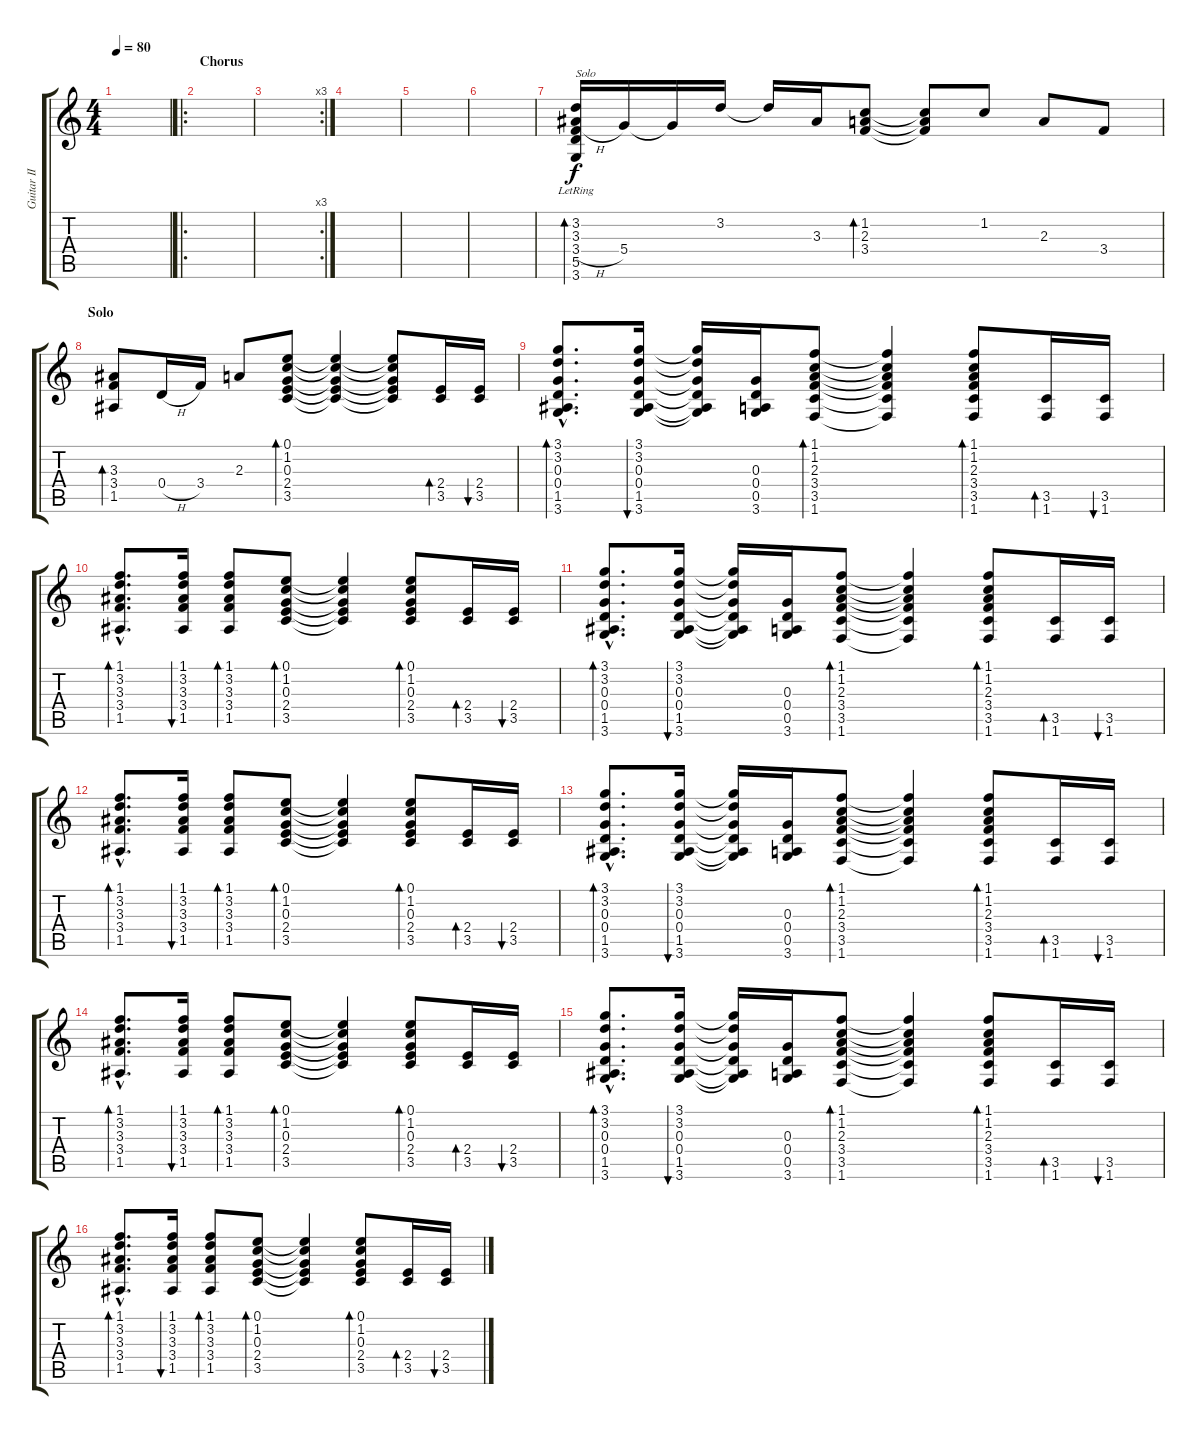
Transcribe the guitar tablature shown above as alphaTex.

\track ("Guitar II (acous.)" "Guitar II ") {instrument acousticguitarsteel}
\staff {score tabs}
\tuning (E4 B3 G3 D3 A2 E2) {hide}
\ts (4 4)
\tempo 80
\clef g2
\ks c
|
\ro
\section ("" "Chorus")
|
\rc 3
|
|
|
|
(3.2 3.3{lr} 3.4{h} 5.5{lr} 3.6{lr}).16{bd 30 txt "Solo"} 5.4.16 5.4{t}.16 3.2.16 3.2{t}.16 3.3.16 (1.2 2.3 3.4).8{bd 60} (1.2{t} 2.3{t} 3.4{t}).8 1.2.8 2.3.8 3.4.8 |
\section ("" "Solo")
(3.3 3.4 1.5).8{bd 30} 0.4{h}.16 3.4.16 2.3.8 (0.1 1.2 0.3 2.4 3.5).8{bd 60} (0.1{t} 1.2{t} 0.3{t} 2.4{t} 3.5{t}).4 (0.1{t} 1.2{t} 0.3{t} 2.4{t} 3.5{t}).8 (2.4 3.5).16{bd 30} (2.4 3.5).16{bu 30} |
(3.1{hac} 3.2{hac} 0.3{hac} 0.4{hac} 1.5{hac} 3.6{hac}).8{d bd 30} (3.1 3.2 0.3 0.4 1.5 3.6).16{bu 30} (3.1{t} 3.2{t} 0.3{t} 0.4{t} 1.5{t} 3.6{t}).16 (0.3 0.4 0.5 3.6).16 (1.1 1.2 2.3 3.4 3.5 1.6).8{bd 30} (1.1{t} 1.2{t} 2.3{t} 3.4{t} 3.5{t} 1.6{t}).4 (1.1 1.2 2.3 3.4 3.5 1.6).8{bd 30} (3.5 1.6).16{bd 30} (3.5 1.6).16{bu 30} |
(1.1{hac} 3.2{hac} 3.3{hac} 3.4{hac} 1.5{hac}).8{d bd 30} (1.1 3.2 3.3 3.4 1.5).16{bu 30} (1.1 3.2 3.3 3.4 1.5).8{bd 30} (0.1 1.2 0.3 2.4 3.5).8{bd 30} (0.1{t} 1.2{t} 0.3{t} 2.4{t} 3.5{t}).4 (0.1 1.2 0.3 2.4 3.5).8{bd 30} (2.4 3.5).16{bd 30} (2.4 3.5).16{bu 30} |
(3.1{hac} 3.2{hac} 0.3{hac} 0.4{hac} 1.5{hac} 3.6{hac}).8{d bd 30} (3.1 3.2 0.3 0.4 1.5 3.6).16{bu 30} (3.1{t} 3.2{t} 0.3{t} 0.4{t} 1.5{t} 3.6{t}).16 (0.3 0.4 0.5 3.6).16 (1.1 1.2 2.3 3.4 3.5 1.6).8{bd 30} (1.1{t} 1.2{t} 2.3{t} 3.4{t} 3.5{t} 1.6{t}).4 (1.1 1.2 2.3 3.4 3.5 1.6).8{bd 30} (3.5 1.6).16{bd 30} (3.5 1.6).16{bu 30} |
(1.1{hac} 3.2{hac} 3.3{hac} 3.4{hac} 1.5{hac}).8{d bd 30} (1.1 3.2 3.3 3.4 1.5).16{bu 30} (1.1 3.2 3.3 3.4 1.5).8{bd 30} (0.1 1.2 0.3 2.4 3.5).8{bd 30} (0.1{t} 1.2{t} 0.3{t} 2.4{t} 3.5{t}).4 (0.1 1.2 0.3 2.4 3.5).8{bd 30} (2.4 3.5).16{bd 30} (2.4 3.5).16{bu 30} |
(3.1{hac} 3.2{hac} 0.3{hac} 0.4{hac} 1.5{hac} 3.6{hac}).8{d bd 30} (3.1 3.2 0.3 0.4 1.5 3.6).16{bu 30} (3.1{t} 3.2{t} 0.3{t} 0.4{t} 1.5{t} 3.6{t}).16 (0.3 0.4 0.5 3.6).16 (1.1 1.2 2.3 3.4 3.5 1.6).8{bd 30} (1.1{t} 1.2{t} 2.3{t} 3.4{t} 3.5{t} 1.6{t}).4 (1.1 1.2 2.3 3.4 3.5 1.6).8{bd 30} (3.5 1.6).16{bd 30} (3.5 1.6).16{bu 30} |
(1.1{hac} 3.2{hac} 3.3{hac} 3.4{hac} 1.5{hac}).8{d bd 30} (1.1 3.2 3.3 3.4 1.5).16{bu 30} (1.1 3.2 3.3 3.4 1.5).8{bd 30} (0.1 1.2 0.3 2.4 3.5).8{bd 30} (0.1{t} 1.2{t} 0.3{t} 2.4{t} 3.5{t}).4 (0.1 1.2 0.3 2.4 3.5).8{bd 30} (2.4 3.5).16{bd 30} (2.4 3.5).16{bu 30} |
(3.1{hac} 3.2{hac} 0.3{hac} 0.4{hac} 1.5{hac} 3.6{hac}).8{d bd 30} (3.1 3.2 0.3 0.4 1.5 3.6).16{bu 30} (3.1{t} 3.2{t} 0.3{t} 0.4{t} 1.5{t} 3.6{t}).16 (0.3 0.4 0.5 3.6).16 (1.1 1.2 2.3 3.4 3.5 1.6).8{bd 30} (1.1{t} 1.2{t} 2.3{t} 3.4{t} 3.5{t} 1.6{t}).4 (1.1 1.2 2.3 3.4 3.5 1.6).8{bd 30} (3.5 1.6).16{bd 30} (3.5 1.6).16{bu 30} |
(1.1{hac} 3.2{hac} 3.3{hac} 3.4{hac} 1.5{hac}).8{d bd 30} (1.1 3.2 3.3 3.4 1.5).16{bu 30} (1.1 3.2 3.3 3.4 1.5).8{bd 30} (0.1 1.2 0.3 2.4 3.5).8{bd 30} (0.1{t} 1.2{t} 0.3{t} 2.4{t} 3.5{t}).4 (0.1 1.2 0.3 2.4 3.5).8{bd 30} (2.4 3.5).16{bd 30} (2.4 3.5).16{bu 30}
